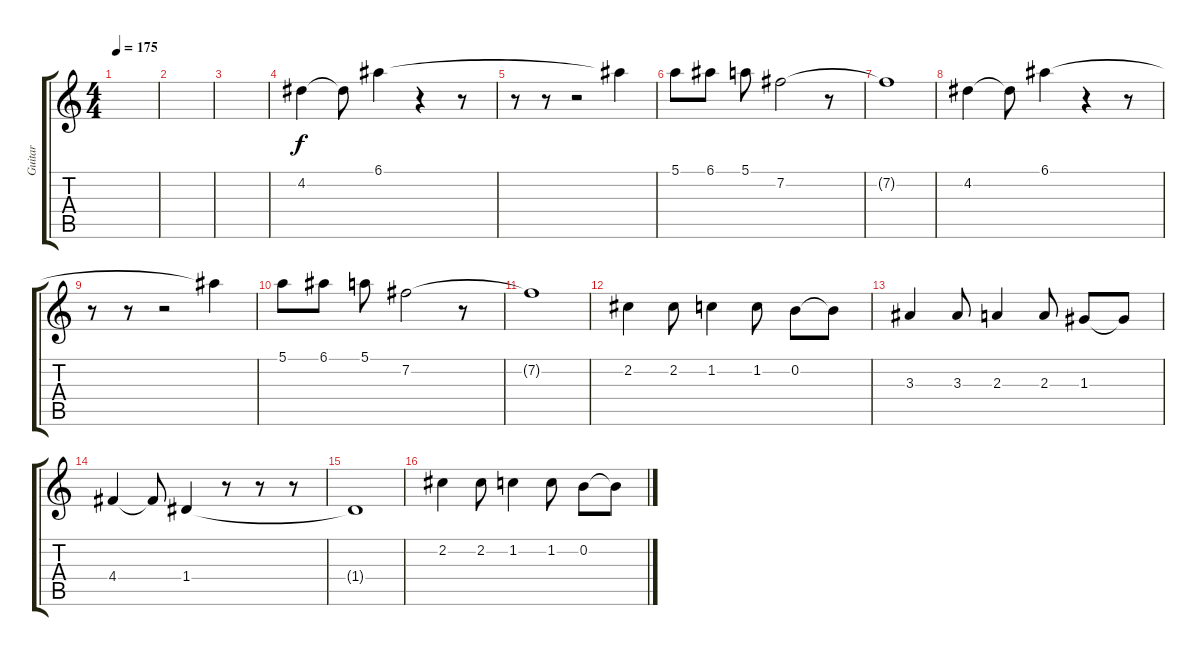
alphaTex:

\track ("Guitar" "Guitar") {instrument overdrivenguitar}
\staff {score tabs}
\tuning (E4 B3 G3 D3 A2 E2) {hide}
\ts (4 4)
\tempo 175
\clef g2
\ks c
|
|
|
4.2.4 4.2{t}.8 6.1.4 r.4 r.8 |
r.8 r.8 r.2 6.1{t}.4 |
5.1.8 6.1.8 5.1.8 7.2.2 r.8 |
7.2{t}.1 |
4.2.4 4.2{t}.8 6.1.4 r.4 r.8 |
r.8 r.8 r.2 6.1{t}.4 |
5.1.8 6.1.8 5.1.8 7.2.2 r.8 |
7.2{t}.1 |
2.2.4 2.2.8 1.2.4 1.2.8 0.2.8 0.2{t}.8 |
3.3.4 3.3.8 2.3.4 2.3.8 1.3.8 1.3{t}.8 |
4.4.4 4.4{t}.8 1.4.4 r.8 r.8 r.8 |
1.4{t}.1 |
2.2.4 2.2.8 1.2.4 1.2.8 0.2.8 0.2{t}.8
